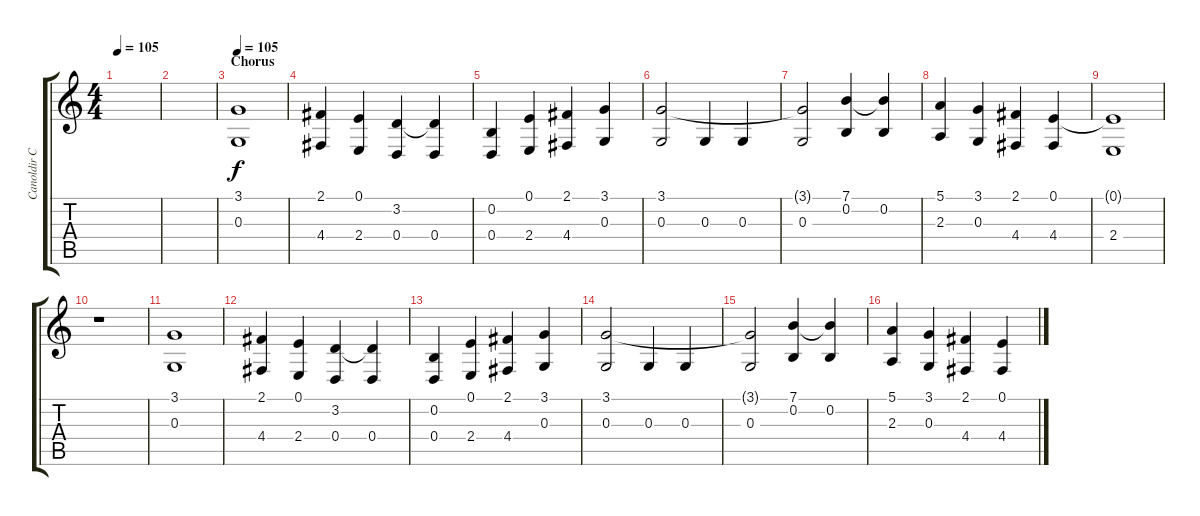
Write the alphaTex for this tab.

\track ("Canoldir Choir" "Canoldir C") {instrument choiraahs}
\staff {score tabs}
\tuning (E4 B3 G3 D3 A2 E2) {hide}
\ts (4 4)
\tempo 105
\clef g2
\ks c
|
|
\section ("" "Chorus")
\tempo 105
(3.1 0.3).1 |
(2.1 4.4).4 (0.1 2.4).4 (3.2 0.4).4 (3.2{t} 0.4).4 |
(0.2 0.4).4 (0.1 2.4).4 (2.1 4.4).4 (3.1 0.3).4 |
(3.1 0.3).2 0.3.4 0.3.4 |
(3.1{t} 0.3).2 (7.1 0.2).4 (7.1{t} 0.2).4 |
(5.1 2.3).4 (3.1 0.3).4 (2.1 4.4).4 (0.1 4.4).4 |
(0.1{t} 2.4).1 |
r.1 |
(3.1 0.3).1 |
(2.1 4.4).4 (0.1 2.4).4 (3.2 0.4).4 (3.2{t} 0.4).4 |
(0.2 0.4).4 (0.1 2.4).4 (2.1 4.4).4 (3.1 0.3).4 |
(3.1 0.3).2 0.3.4 0.3.4 |
(3.1{t} 0.3).2 (7.1 0.2).4 (7.1{t} 0.2).4 |
(5.1 2.3).4 (3.1 0.3).4 (2.1 4.4).4 (0.1 4.4).4
